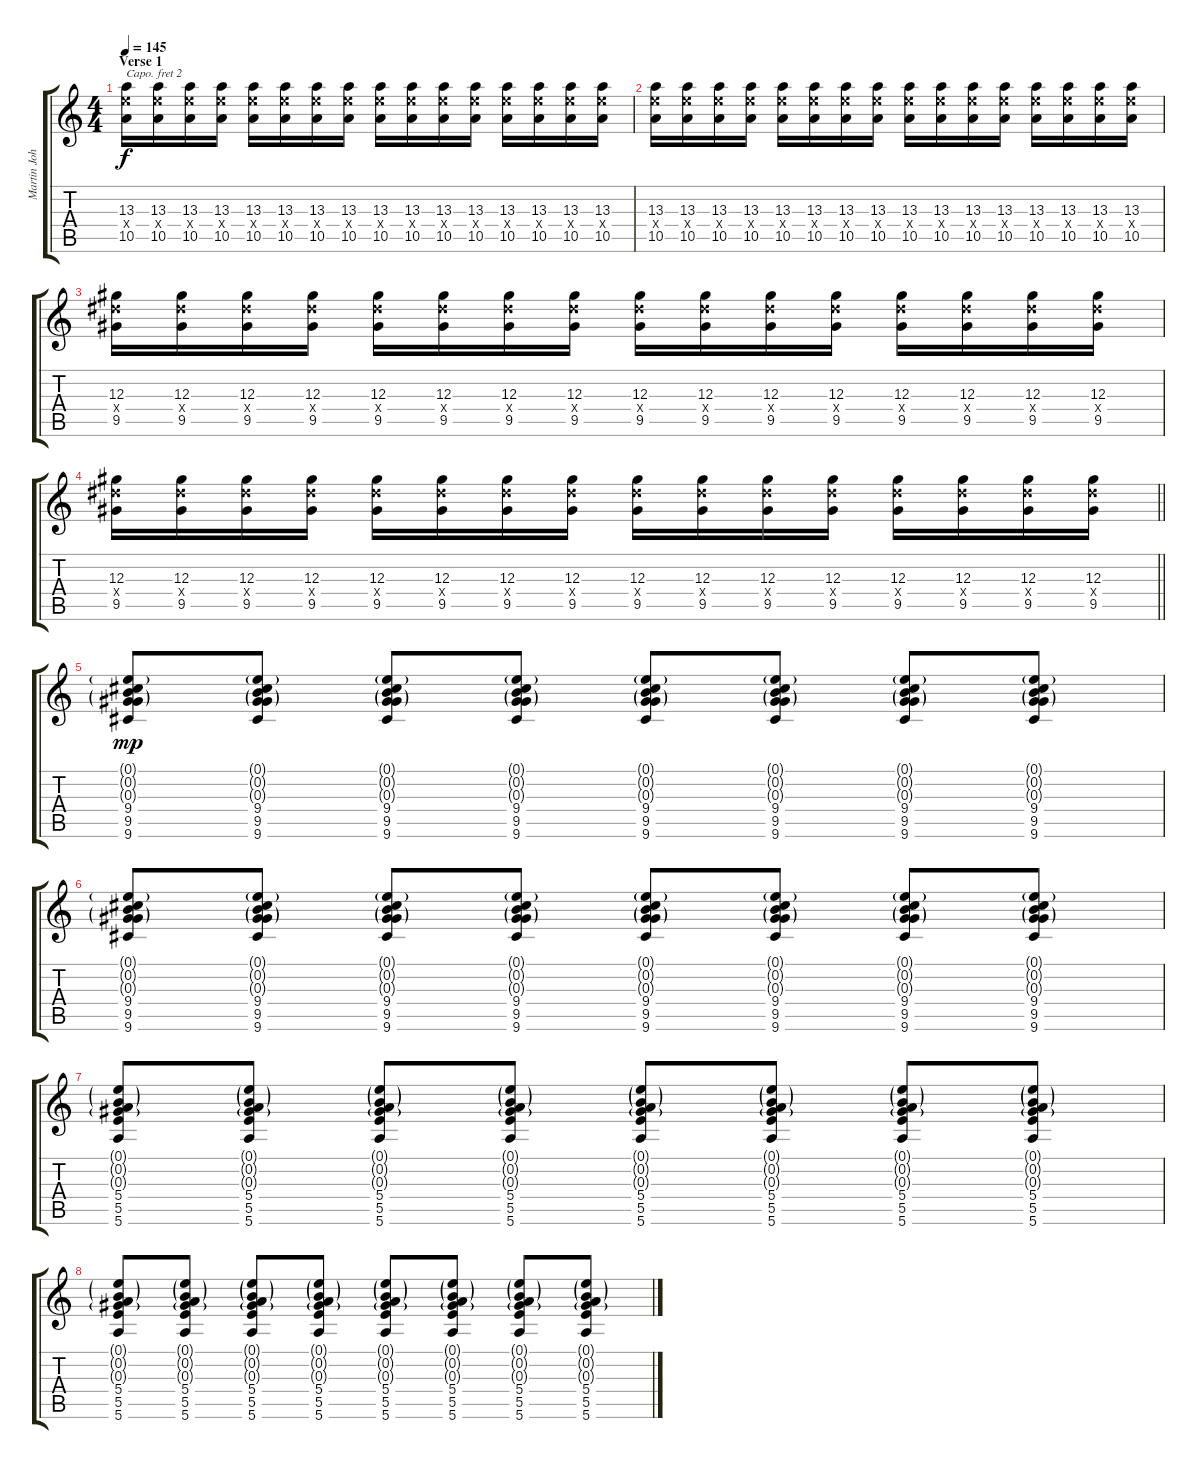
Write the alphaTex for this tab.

\track ("Martin Johnson (Rhythm Guitar)" "Martin Joh") {instrument overdrivenguitar}
\staff {score tabs}
\capo 2
\tuning (D4 A3 Gb3 D3 A2 D2) {hide}
\ts (4 4)
\section ("" "Verse 1")
\tempo 145
\clef g2
\ks c
(13.3 12.4{x} 10.5).16{dy f} (13.3 12.4{x} 10.5).16 (13.3 12.4{x} 10.5).16 (13.3 12.4{x} 10.5).16 (13.3 12.4{x} 10.5).16 (13.3 12.4{x} 10.5).16 (13.3 12.4{x} 10.5).16 (13.3 12.4{x} 10.5).16 (13.3 12.4{x} 10.5).16 (13.3 12.4{x} 10.5).16 (13.3 12.4{x} 10.5).16 (13.3 12.4{x} 10.5).16 (13.3 12.4{x} 10.5).16 (13.3 12.4{x} 10.5).16 (13.3 12.4{x} 10.5).16 (13.3 12.4{x} 10.5).16 |
(13.3 12.4{x} 10.5).16 (13.3 12.4{x} 10.5).16 (13.3 12.4{x} 10.5).16 (13.3 12.4{x} 10.5).16 (13.3 12.4{x} 10.5).16 (13.3 12.4{x} 10.5).16 (13.3 12.4{x} 10.5).16 (13.3 12.4{x} 10.5).16 (13.3 12.4{x} 10.5).16 (13.3 12.4{x} 10.5).16 (13.3 12.4{x} 10.5).16 (13.3 12.4{x} 10.5).16 (13.3 12.4{x} 10.5).16 (13.3 12.4{x} 10.5).16 (13.3 12.4{x} 10.5).16 (13.3 12.4{x} 10.5).16 |
(12.3 11.4{x} 9.5).16 (12.3 11.4{x} 9.5).16 (12.3 11.4{x} 9.5).16 (12.3 11.4{x} 9.5).16 (12.3 11.4{x} 9.5).16 (12.3 11.4{x} 9.5).16 (12.3 11.4{x} 9.5).16 (12.3 11.4{x} 9.5).16 (12.3 11.4{x} 9.5).16 (12.3 11.4{x} 9.5).16 (12.3 11.4{x} 9.5).16 (12.3 11.4{x} 9.5).16 (12.3 11.4{x} 9.5).16 (12.3 11.4{x} 9.5).16 (12.3 11.4{x} 9.5).16 (12.3 11.4{x} 9.5).16 |
\barLineRight lightlight
(12.3 11.4{x} 9.5).16 (12.3 11.4{x} 9.5).16 (12.3 11.4{x} 9.5).16 (12.3 11.4{x} 9.5).16 (12.3 11.4{x} 9.5).16 (12.3 11.4{x} 9.5).16 (12.3 11.4{x} 9.5).16 (12.3 11.4{x} 9.5).16 (12.3 11.4{x} 9.5).16 (12.3 11.4{x} 9.5).16 (12.3 11.4{x} 9.5).16 (12.3 11.4{x} 9.5).16 (12.3 11.4{x} 9.5).16 (12.3 11.4{x} 9.5).16 (12.3 11.4{x} 9.5).16 (12.3 11.4{x} 9.5).16 |
(0.1{g} 0.2{g} 0.3{g} 9.4 9.5 9.6).8{dy mp instrument overdrivenguitar} (0.1{g} 0.2{g} 0.3{g} 9.4 9.5 9.6).8 (0.1{g} 0.2{g} 0.3{g} 9.4 9.5 9.6).8 (0.1{g} 0.2{g} 0.3{g} 9.4 9.5 9.6).8 (0.1{g} 0.2{g} 0.3{g} 9.4 9.5 9.6).8 (0.1{g} 0.2{g} 0.3{g} 9.4 9.5 9.6).8 (0.1{g} 0.2{g} 0.3{g} 9.4 9.5 9.6).8 (0.1{g} 0.2{g} 0.3{g} 9.4 9.5 9.6).8 |
(0.1{g} 0.2{g} 0.3{g} 9.4 9.5 9.6).8 (0.1{g} 0.2{g} 0.3{g} 9.4 9.5 9.6).8 (0.1{g} 0.2{g} 0.3{g} 9.4 9.5 9.6).8 (0.1{g} 0.2{g} 0.3{g} 9.4 9.5 9.6).8 (0.1{g} 0.2{g} 0.3{g} 9.4 9.5 9.6).8 (0.1{g} 0.2{g} 0.3{g} 9.4 9.5 9.6).8 (0.1{g} 0.2{g} 0.3{g} 9.4 9.5 9.6).8 (0.1{g} 0.2{g} 0.3{g} 9.4 9.5 9.6).8 |
(0.1{g} 0.2{g} 0.3{g} 5.4 5.5 5.6).8 (0.1{g} 0.2{g} 0.3{g} 5.4 5.5 5.6).8 (0.1{g} 0.2{g} 0.3{g} 5.4 5.5 5.6).8 (0.1{g} 0.2{g} 0.3{g} 5.4 5.5 5.6).8 (0.1{g} 0.2{g} 0.3{g} 5.4 5.5 5.6).8 (0.1{g} 0.2{g} 0.3{g} 5.4 5.5 5.6).8 (0.1{g} 0.2{g} 0.3{g} 5.4 5.5 5.6).8 (0.1{g} 0.2{g} 0.3{g} 5.4 5.5 5.6).8 |
(0.1{g} 0.2{g} 0.3{g} 5.4 5.5 5.6).8 (0.1{g} 0.2{g} 0.3{g} 5.4 5.5 5.6).8 (0.1{g} 0.2{g} 0.3{g} 5.4 5.5 5.6).8 (0.1{g} 0.2{g} 0.3{g} 5.4 5.5 5.6).8 (0.1{g} 0.2{g} 0.3{g} 5.4 5.5 5.6).8 (0.1{g} 0.2{g} 0.3{g} 5.4 5.5 5.6).8 (0.1{g} 0.2{g} 0.3{g} 5.4 5.5 5.6).8 (0.1{g} 0.2{g} 0.3{g} 5.4 5.5 5.6).8
